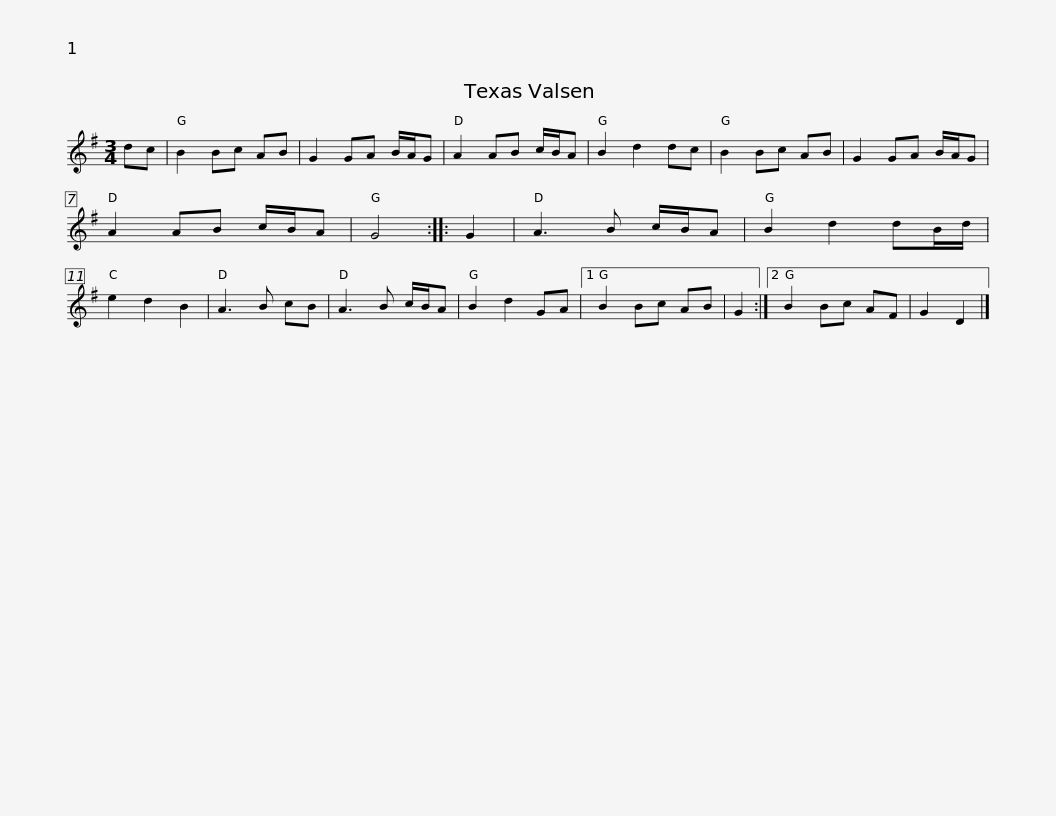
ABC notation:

X:1
L:1/8
M:3/4
I:linebreak $
K:G
V:1 treble
V:1
 dc | B2 Bc AB | G2 GA B/A/G | A2 AB c/B/A | B2 d2 dc | %5
 B2 Bc AB | G2 GA B/A/G | A2 AB c/B/A | G4 ::$ G2 | %10
 A3 B c/B/A | B2 d2 dB/d/ | e2 d2 B2 | A3 B cB | A3 B c/B/A | %15
 B2 d2 GA |1 B2 Bc AB | G2 :|2 B2 Bc AF |$ G2 D2 |] %20
